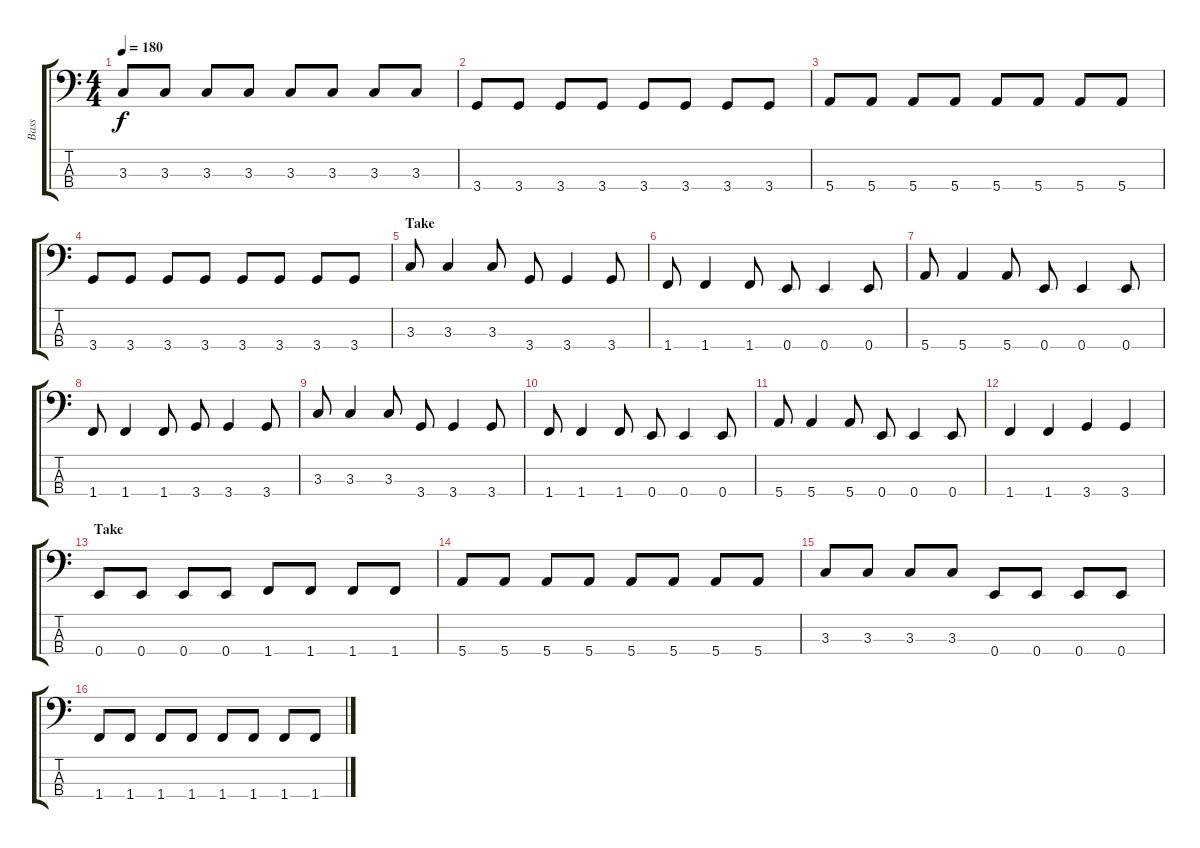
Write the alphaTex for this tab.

\track ("Bass" "Bass") {instrument electricbasspick}
\staff {score tabs}
\tuning (G2 D2 A1 E1) {hide}
\ts (4 4)
\tempo 180
\clef f4
\ks c
3.3.8{dy f} 3.3.8 3.3.8 3.3.8 3.3.8 3.3.8 3.3.8 3.3.8 |
3.4.8 3.4.8 3.4.8 3.4.8 3.4.8 3.4.8 3.4.8 3.4.8 |
5.4.8 5.4.8 5.4.8 5.4.8 5.4.8 5.4.8 5.4.8 5.4.8 |
3.4.8 3.4.8 3.4.8 3.4.8 3.4.8 3.4.8 3.4.8 3.4.8 |
\section ("" "Take")
3.3.8 3.3.4 3.3.8 3.4.8 3.4.4 3.4.8 |
1.4.8 1.4.4 1.4.8 0.4.8 0.4.4 0.4.8 |
5.4.8 5.4.4 5.4.8 0.4.8 0.4.4 0.4.8 |
1.4.8 1.4.4 1.4.8 3.4.8 3.4.4 3.4.8 |
3.3.8 3.3.4 3.3.8 3.4.8 3.4.4 3.4.8 |
1.4.8 1.4.4 1.4.8 0.4.8 0.4.4 0.4.8 |
5.4.8 5.4.4 5.4.8 0.4.8 0.4.4 0.4.8 |
1.4.4 1.4.4 3.4.4 3.4.4 |
\section ("" "Take")
0.4.8 0.4.8 0.4.8 0.4.8 1.4.8 1.4.8 1.4.8 1.4.8 |
5.4.8 5.4.8 5.4.8 5.4.8 5.4.8 5.4.8 5.4.8 5.4.8 |
3.3.8 3.3.8 3.3.8 3.3.8 0.4.8 0.4.8 0.4.8 0.4.8 |
1.4.8 1.4.8 1.4.8 1.4.8 1.4.8 1.4.8 1.4.8 1.4.8
